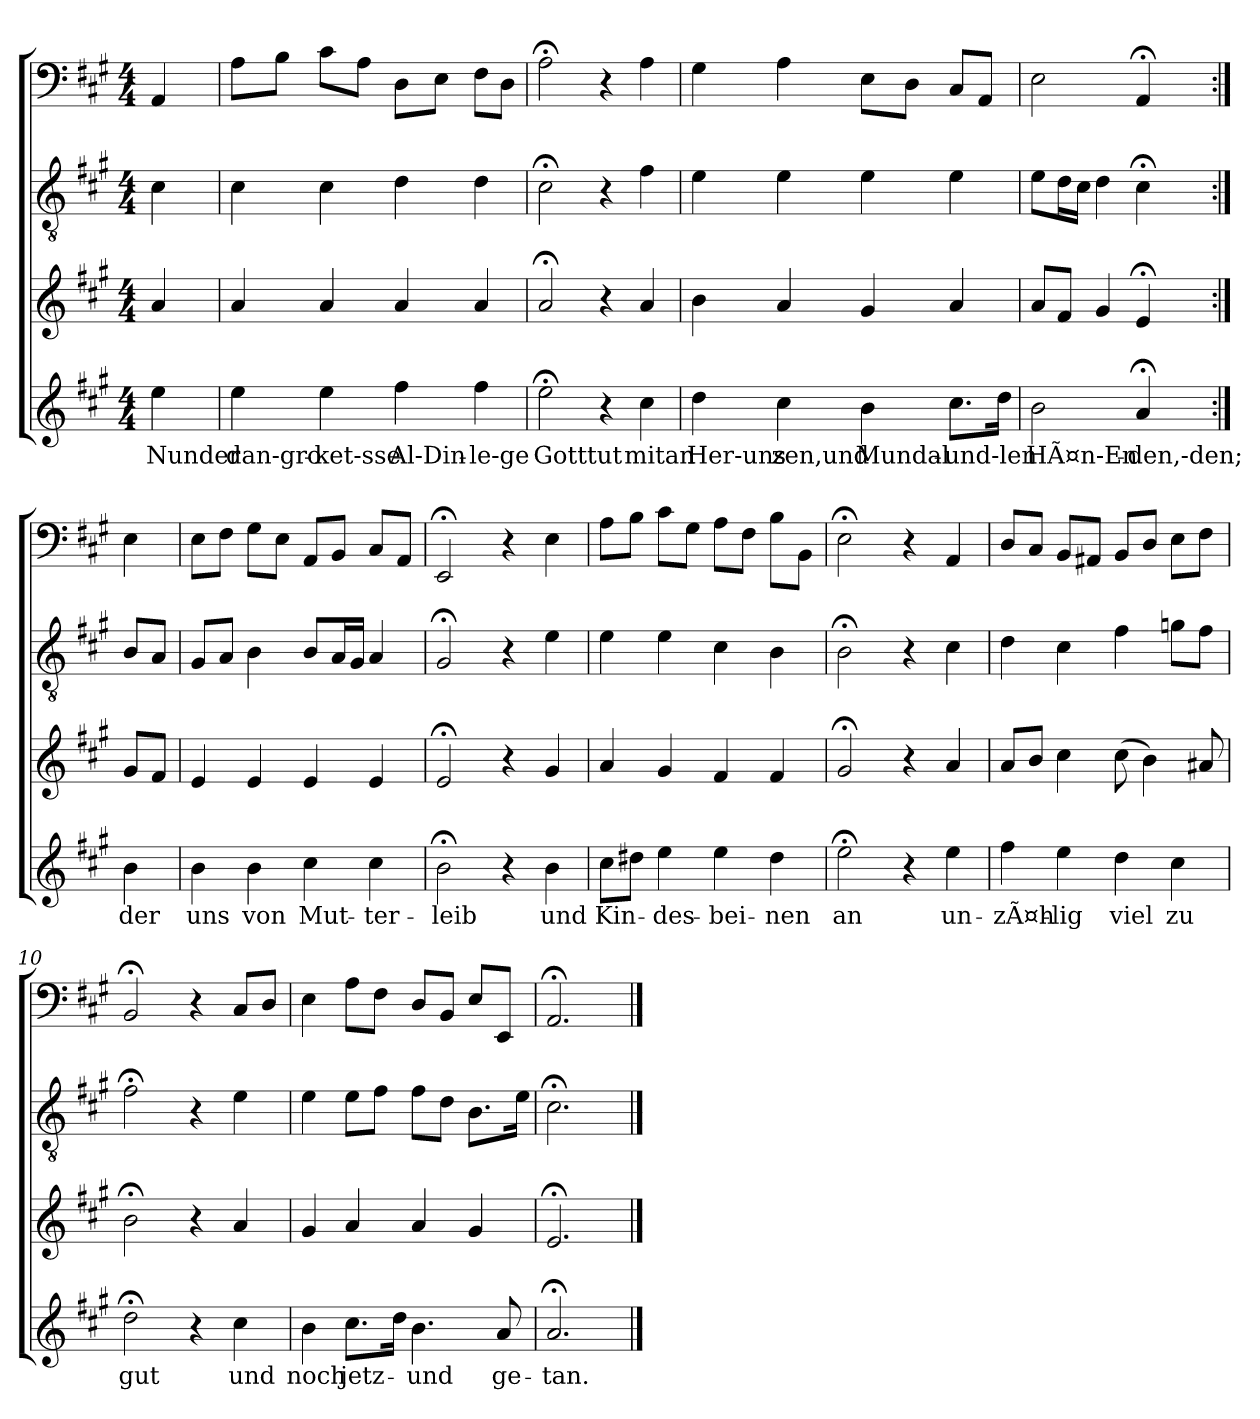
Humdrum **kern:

**kern	**text	**kern	**kern	**kern
*part4	*part4	*part3	*part2	*part1
*staff4	*staff4	*staff3	*staff2	*staff1
*clefG2	*	*clefG2	*clefGv2	*clefF4
*k[f#c#g#]	*	*k[f#c#g#]	*k[f#c#g#]	*k[f#c#g#]
*A:	*	*A:	*A:	*A:
*M4/4	*	*M4/4	*M4/4	*M4/4
=	=	=	=	=
4ee	Nunder	4a	4c#	4AA
=1	=1	=1	=1	=1
4ee	dan-gro-	4a	4c#	8AL
.	.	.	.	8BJ
4ee	-ket-sse	4a	4c#	8c#L
.	.	.	.	8AJ
4ff#	Al-Din-	4a	4d	8DL
.	.	.	.	8EJ
4ff#	-le-ge	4a	4d	8F#L
.	.	.	.	8DJ
=2	=2	=2	=2	=2
2ee;<	Gotttut	2a;<	2c#;<	2A;<
4r	.	4r	4r	4r
4cc#	mitan	4a	4f#	4A
=3	=3	=3	=3	=3
4dd	Her-uns	4b	4e	4G#
4cc#	-zen,und	4a	4e	4A
4b	Mundal-	4g#	4e	8EL
.	.	.	.	8DJ
8.cc#L	und-len	4a	4e	8C#L
.	.	.	.	8AAJ
16ddJk	.	.	.	.
=4	=4	=4	=4	=4
2b	HÃ¤n-En-	8aL	8eL	2E
.	.	8f#J	16dL	.
.	.	.	16c#JJ	.
.	.	4g#	4d	.
4a;<	-den,-den;	4e;<	4c#;<	4AA;<
=:|!	=:|!	=:|!	=:|!	=:|!
4b	der	8g#L	8BL	4E
.	.	8f#J	8AJ	.
=5	=5	=5	=5	=5
4b	uns	4e	8G#L	8EL
.	.	.	8AJ	8F#J
4b	von	4e	4B	8G#L
.	.	.	.	8EJ
4cc#	Mut-	4e	8BL	8AAL
.	.	.	16AL	8BBJ
.	.	.	16G#JJ	.
4cc#	-ter-	4e	4A	8C#L
.	.	.	.	8AAJ
=6	=6	=6	=6	=6
2b;<	-leib	2e;<	2G#;<	2EE;<
4r	.	4r	4r	4r
4b	und	4g#	4e	4E
=7	=7	=7	=7	=7
8cc#L	Kin-	4a	4e	8AL
8dd#XJ	.	.	.	8BJ
4ee	-des-	4g#	4e	8c#L
.	.	.	.	8G#J
4ee	-bei-	4f#	4c#	8AL
.	.	.	.	8F#J
4dd#	-nen	4f#	4B	8BL
.	.	.	.	8BBJ
=8	=8	=8	=8	=8
2ee;<	an	2g#;<	2B;<	2E;<
4r	.	4r	4r	4r
4ee	un-	4a	4c#	4AA
=9	=9	=9	=9	=9
4ff#	-zÃ¤h-	8aL	4d	8DL
.	.	8bJ	.	8C#J
4ee	-lig	4cc#	4c#	8BBL
.	.	.	.	8AA#XJ
4dd	viel	(8cc#	4f#	8BBL
.	.	4b)	.	8DJ
4cc#	zu	.	8gnL	8EL
.	.	8a#X	8f#J	8F#J
=10	=10	=10	=10	=10
2dd;<	gut	2b;<	2f#;<	2BB;<
4r	.	4r	4r	4r
4cc#	und	4a	4e	8C#L
.	.	.	.	8DJ
=11	=11	=11	=11	=11
4b	noch	4g#	4e	4E
8.cc#L	jetz-	4a	8eL	8AL
.	.	.	8f#J	8F#J
16ddJk	.	.	.	.
4.b	-und	4a	8f#L	8DL
.	.	.	8dJ	8BBJ
.	.	4g#	8.BL	8EL
8a	ge-	.	.	8EEJ
.	.	.	16eJk	.
=12	=12	=12	=12	=12
2.a;<	-tan.	2.e;<	2.c#;<	2.AA;<
==	==	==	==	==
*-	*-	*-	*-	*-
